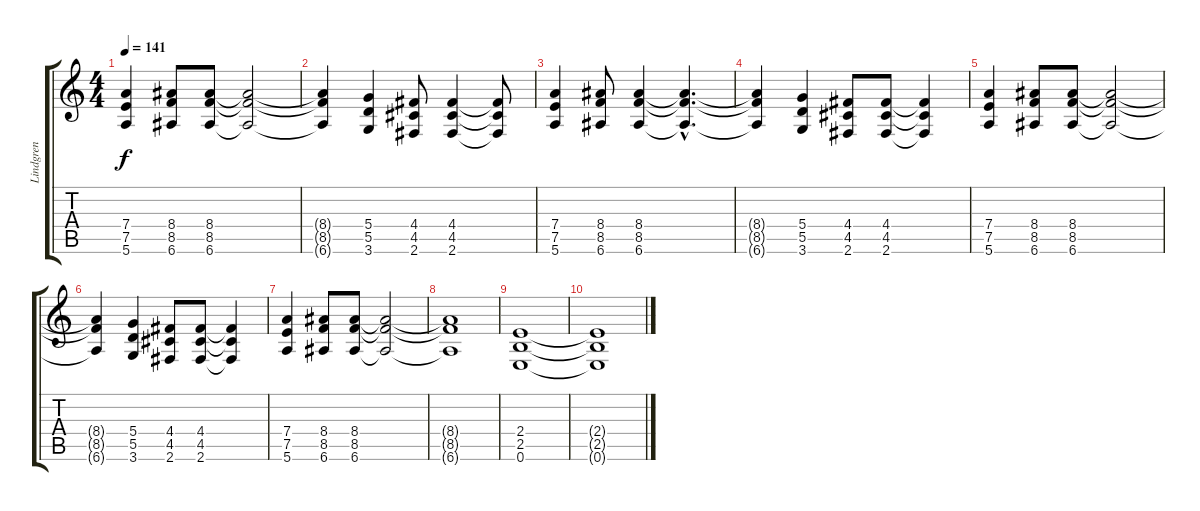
\track ("Lindgren" "Lindgren") {instrument distortionguitar}
\staff {score tabs}
\tuning (E4 B3 G3 D3 A2 E2) {hide}
\ts (4 4)
\tempo 141
\clef g2
\ks c
(7.4 7.5 5.6).4{dy f} (8.4 8.5 6.6).8 (8.4 8.5 6.6).8 (8.4{t} 8.5{t} 6.6{t}).2 |
(8.4{t} 8.5{t} 6.6{t}).4 (5.4 5.5 3.6).4 (4.4 4.5 2.6).8 (4.4 4.5 2.6).4 (4.4{t} 4.5{t} 2.6{t}).8 |
(7.4 7.5 5.6).4 (8.4 8.5 6.6).8 (8.4 8.5 6.6).4 (8.4{hac t} 8.5{hac t} 6.6{hac t}).4{d} |
(8.4{t} 8.5{t} 6.6{t}).4 (5.4 5.5 3.6).4 (4.4 4.5 2.6).8 (4.4 4.5 2.6).8 (4.4{t} 4.5{t} 2.6{t}).4 |
(7.4 7.5 5.6).4 (8.4 8.5 6.6).8 (8.4 8.5 6.6).8 (8.4{t} 8.5{t} 6.6{t}).2 |
(8.4{t} 8.5{t} 6.6{t}).4 (5.4 5.5 3.6).4 (4.4 4.5 2.6).8 (4.4 4.5 2.6).8 (4.4{t} 4.5{t} 2.6{t}).4 |
(7.4 7.5 5.6).4 (8.4 8.5 6.6).8 (8.4 8.5 6.6).8 (8.4{t} 8.5{t} 6.6{t}).2 |
(8.4{t} 8.5{t} 6.6{t}).1 |
(2.4 2.5 0.6).1 |
(2.4{t} 2.5{t} 0.6{t}).1
